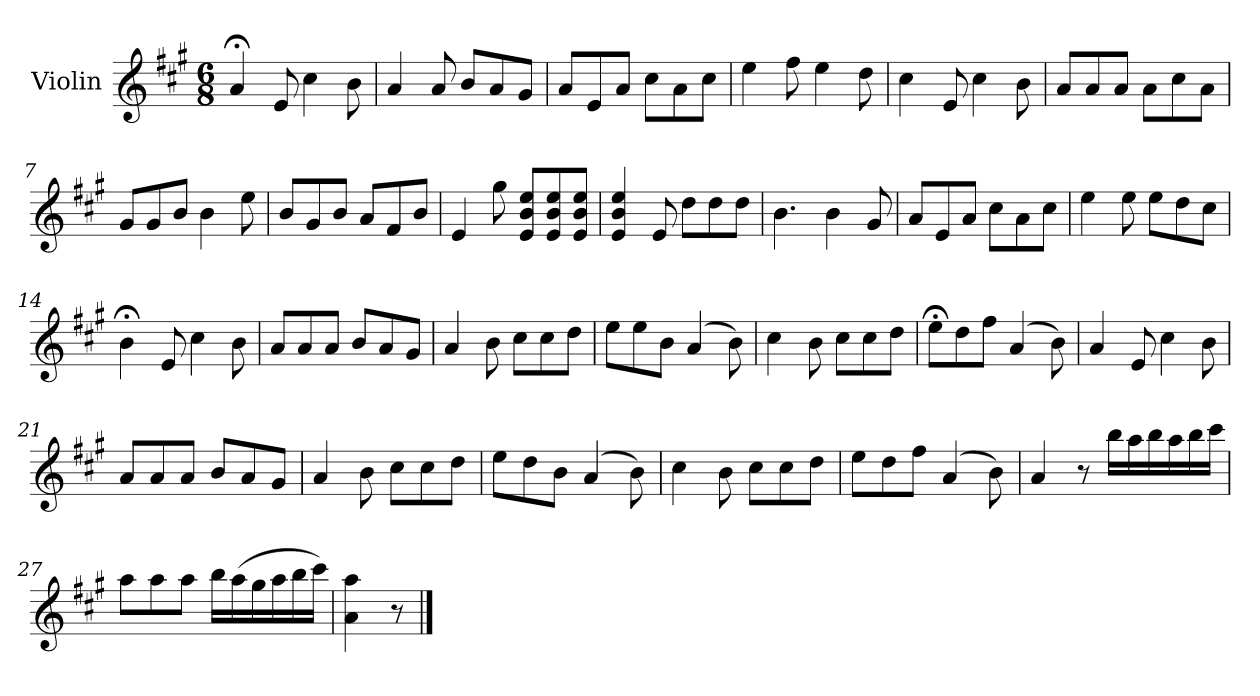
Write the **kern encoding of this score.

**kern
*part1
*staff1
*I"Violin
*I'Vln.
*clefG2
*k[f#c#g#]
*M6/8
=1
4a;</
8e/
4cc#\
8b\
=2
4a/
8a/
8b/L
8a/
8g#/J
=3
8a/L
8e/
8a/J
8cc#\L
8a\
8cc#\J
=4
4ee\
8ff#\
4ee\
8dd\
=5
4cc#\
8e/
4cc#\
8b\
=6
8a/L
8a/
8a/J
8a\L
8cc#\
8a\J
!!LO:LB:g=z
=7
8g#/L
8g#/
8b/J
4b\
8ee\
=8
8b/L
8g#/
8b/J
8a/L
8f#/
8b/J
=9
4e/
8gg#\
8e/ 8b/ 8ee/L
8e/ 8b/ 8ee/
8e/ 8b/ 8ee/J
=10
4e/ 4b/ 4ee/
8e/
8dd\L
8dd\
8dd\J
=11
4.b\
4b\
8g#/
=12
8a/L
8e/
8a/J
8cc#\L
8a\
8cc#\J
!!LO:LB:g=z
=13
4ee\
8ee\
8ee\L
8dd\
8cc#\J
=14
4b;<\
8e/
4cc#\
8b\
=15
8a/L
8a/
8a/J
8b/L
8a/
8g#/J
=16
4a/
8b\
8cc#\L
8cc#\
8dd\J
=17
8ee\L
8ee\
8b\J
(>4a/
8b\)
=18
4cc#\
8b\
8cc#\L
8cc#\
8dd\J
!!LO:LB:g=z
=19
8ee;<\L
8dd\
8ff#\J
(>4a/
8b\)
=20
4a/
8e/
4cc#\
8b\
=21
8a/L
8a/
8a/J
8b/L
8a/
8g#/J
=22
4a/
8b\
8cc#\L
8cc#\
8dd\J
=23
8ee\L
8dd\
8b\J
(>4a/
8b\)
=24
4cc#\
8b\
8cc#\L
8cc#\
8dd\J
!!LO:LB:g=z
=25
8ee\L
8dd\
8ff#\J
(>4a/
8b\)
=26
4a/
8r
16bb\LL
16aa\
16bb\
16aa\
16bb\
16ccc#\JJ
=27
8aa\L
8aa\
8aa\J
16bb\LL
(>16aa\
16gg#\
16aa\
16bb\
16ccc#\JJ)
=28
4a\ 4aa\
8r
==
*-
